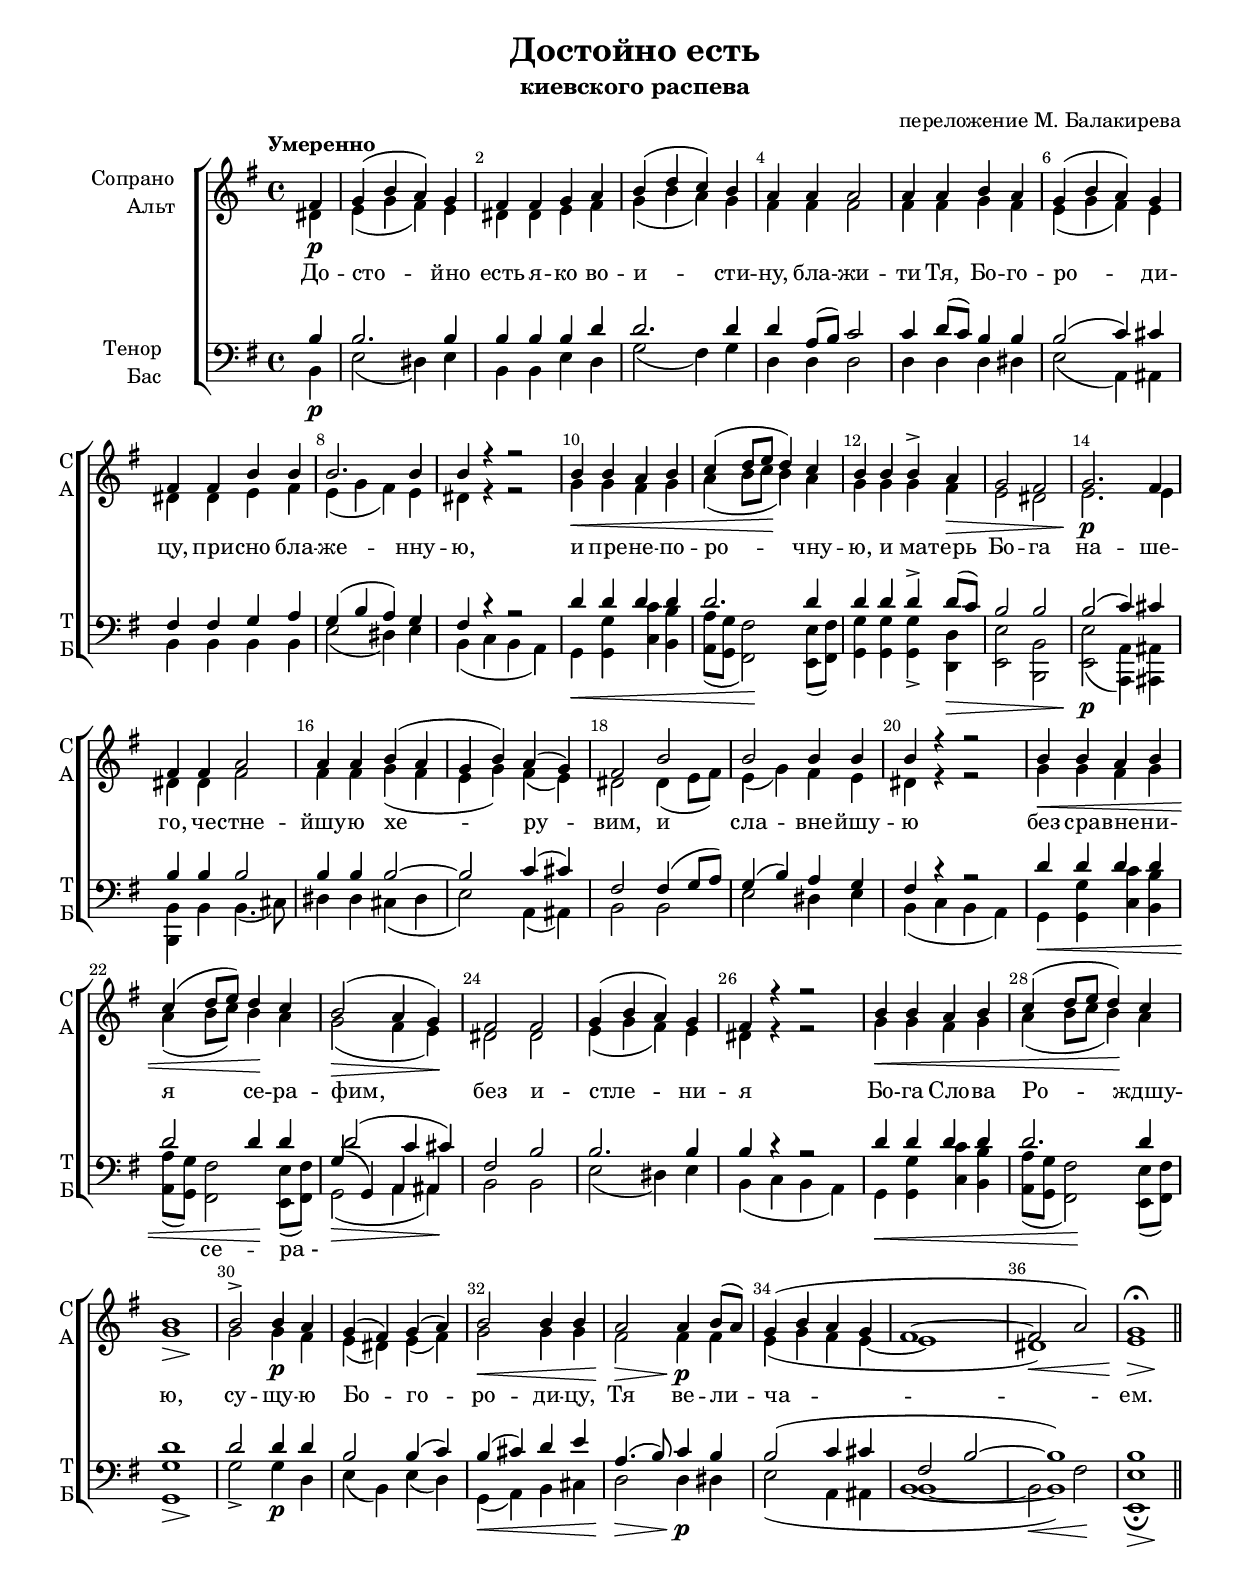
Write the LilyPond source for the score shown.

\version "2.18.2"

% закомментируйте строку ниже, чтобы получался pdf с навигацией
#(ly:set-option 'point-and-click #f)
#(ly:set-option 'midi-extension "mid")
#(set-default-paper-size "a4")
#(set-global-staff-size 18)

\header {
  title = "Достойно есть"
  subtitle = "киевского распева"
  composer = "переложение М. Балакирева"
  % Удалить строку версии LilyPond 
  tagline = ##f
}

abr = { \break }
bbr = { \bar "" \break }
abr= {}

breathes = { \once \override BreathingSign.text = \markup { \musicglyph #"scripts.tickmark" } \breathe }

global = {
  \key g \major
  \time 4/4
  
}

sopvoice = \relative c' {
  \global
  \dynamicDown
  \autoBeamOff
  \override Score.BarNumber.break-visibility = #end-of-line-invisible
  \override Score.BarNumber.x-offset = #1
  \override Score.BarNumber.self-alignment-X = #LEFT
  \set Score.barNumberVisibility = #(every-nth-bar-number-visible 2)
  \tempo "Умеренно"
  \partial 4 fis\p |
  g( b a) g |
  fis fis g a |
  b( d c) b |
  a a a2 | \abr
  
  a4 a b a |
  g( b a) g |
  fis fis b b |
  b2. b4 |
  b r r2 |
  b4\< b a b | \abr
  
  c( d8[ e]\! d4) c |
  b b b-> a\> |
  g2 fis |
  g2.\p fis4 |
  fis fis a2 |
  a4 a b( a | \abr
  
  g b) a( g) |
  fis2 b |
  b b4 b |
  b r r2 |
  b4\< b a b |
  c( d8[ e]) d4\! c | \abr
  
  b2(\> a4 g)\! |
  fis2 fis |
  g4( b a) g |
  fis r4 r2 |
  b4\< b a b |
  c( d8[ e] d4)\! c |
  << {s2\> s\! } b1 >> | \abr
  
  b2-> b4\p a |
  g( fis) g( a) |
  b2\< b4 b |
  a2\> a4\p b8[( a]) |
  g4( b a g |
  fis1~ |
  fis2\< a) |
  << {s2\> s\! } g1\fermata >> \bar "||"
}


altvoice = \relative c' {
  \global
  \dynamicUp
  \autoBeamOff
  \partial 4 dis4 |
  e( g fis) e |
  dis dis e fis |
  g( b a) g |
  fis fis fis2 |
  
  fis4 fis g fis |
  e( g fis) e |
  dis dis e fis |
  e( g fis) e |
  dis r r2 |
  g4 g fis g |
  
  a( b8[ c] b4) a |
  g g g fis |
  e2 dis |
  e2. e4 |
  dis dis fis2 |
  fis4 fis g( fis |
  
  e g) fis( e) |
  dis2 dis4( e8[ fis]) |
  e4( g) fis e |
  dis r r2 |
  g4 g fis g |
  a( b8[ c]) b4 a |
  
  g2( fis4 e) |
  dis2 dis |
  e4( g fis) e |
  dis r r2 |
  g4 g fis g |
  a( b8[ c] b4) a |
  g1 |
  
  g2 g4 fis |
  e( dis) e( fis) |
  g2 g4 g |
  fis2 fis4 fis |
  e( g fis e~ |
  e1 |
  dis) |
  e1
}


tenorvoice = \relative c' {
  \global
  \dynamicUp
  \autoBeamOff
  \partial 4 b4 |
  b2. b4 |
  b b b d |
  d2. d4 |
  d a8[( b]) c2 |
  
  c4 d8[( c]) b4 b |
  b2( c4) cis |
  fis, fis g a |
  g( b a) g |
  fis r r2 |
  d'4 d d d |
  
  d2. d4 |
  d d d-> d8[( c]) |
  b2 b |
  b( c4 ) cis |
  b4 b b2 |
  b4 b b2~ |
  
  b c4( cis) |
  fis,2 fis4( g8[ a]) |
  g4( b) a g |
  fis r r2 |
  d'4 d d d |
  d2 d4 d |
  
  { \voiceThree d2( c4 cis) } | \voiceOne
  fis,2 b |
  b2. b4 |
  b r r2 |
  d4 d d d |
  d2. d4 |
  d1 |
  
  d2 d4 d |
  b2 b4( c) |
  b( cis) d e |
  a,4. ( b8) c4 b |
  b2( c4 cis |
  fis,2 b2~ |
  b1) |
  b
}


bassvoice = \relative c {
  \global
  \dynamicDown
  \autoBeamOff
  \partial 4 b4\p |
  e2( dis4) e |
  b b e d |
  g2( fis4) g |
  d d d2 |
  
  d4 d d dis |
  e2( a,4) ais |
  b b b b |
  e2( dis4) e |
  b( c b a) |
  g\< <g g'> <c c'> <b b'> |
  
  <a a'>8[( <g g'>] <fis fis'>2)\! <e e'>8[( <fis fis'>]) |
  <g g'>4 q q-> <d d'>\> |
  <e e'>2 <b b'> |
  <e e'>\p( <a a,>4 ) <ais ais,> |
  <b b,> b b4.( cis8) |
  dis4 dis cis( dis |
  
  e2) a,4( ais) |
  b2 b |
  e dis4 e |
  b( c b a) |
  g\< <g g'> <c c'> <b b'> |
  <a a'>8[( <g g'>]) << {s4 s\! } <fis fis'>2 >>  <e e'>8[( <fis fis'>]) |
  
  << { g'4( g,) a ais } \\ { g2\>( a4 ais)\! } >> |
  b2 b |
  e( dis4) e |
  b( c b a) |
  g\< <g g'> <c c'> <b b'> |
  <a a'>8[( <g g'>] <fis fis'>2)\! <e e'>8[( <fis fis'>]) |
  << {s2\> s\! } <g g'>1 >> |
  
  g'2-> g4\p d |
  e( b) e( d) |
  g,(\< a) b cis |
  d2\> d4\p dis |
  
  << {\voiceFour s1 | b1~ | b2\< fis'\! } \new Voice { \voiceTwo e2( a,4 ais | b1~ | b) } >>
  << {s2\> s\! } <e, e'>1\fermata >>
}

lyricscore = \lyricmode {
  До -- сто -- йно есть я -- ко во -- и -- сти -- ну, бла -- жи --
  ти Тя, Бо -- го -- ро -- ди -- цу, при -- сно бла -- же -- нну -- ю, и пре -- не -- по --
  ро -- чну -- ю, и ма -- терь Бо -- га на -- ше -- го, че -- стне -- йшу -- ю хе --
  ру -- вим, и сла -- вне -- йшу -- ю без сра -- вне -- ни -- я се -- ра --
  фим, без и -- стле -- ни -- я Бо -- га Сло -- ва Ро -- ждшу -- ю,
  су -- щу -- ю Бо -- го -- ро -- ди -- цу, Тя ве -- ли -- ча -- ем.
}

lyricsbas = \lyricmode {
 \repeat unfold 57 \skip 1
 се -- ра_-
}


\bookpart {
  \paper {
  top-margin = 15
  left-margin = 15
  right-margin = 10
  bottom-margin = 15
  indent = 20
  ragged-bottom = ##f
}
\score {
  %  \transpose c bes {
    \new ChoirStaff <<
      \new Staff = "upstaff" \with {
        instrumentName = \markup { \right-column { "Сопрано" "Альт"  } }
        shortInstrumentName = \markup { \right-column { "С" "А"  } }
        midiInstrument = "voice oohs"
      } <<
        \new Voice = "soprano" { \voiceOne \sopvoice }
        \new Voice  = "alto" { \voiceTwo \altvoice }
      >> 
      
      \new Lyrics \lyricsto "soprano" { \lyricscore }
  
      \new Staff = "downstaff" \with {
        instrumentName = \markup { \right-column { "Тенор" "Бас" } }
        shortInstrumentName = \markup { \right-column { "Т" "Б" } }
        midiInstrument = "voice oohs"
      } <<
        \new Voice = "tenor" { \voiceOne \clef bass \tenorvoice }
        \new Voice = "bass" { \voiceTwo \bassvoice }
      >>
      
      \new Lyrics \lyricsto "bass" { \lyricsbas }
    >>
    %  }  % transposeµ
  \layout { 
    \context {
      \Score
    }
    \context {
      \Staff
    }
  %Metronome_mark_engraver
  }
  \midi {
    \tempo 4=90
  }
}
}
